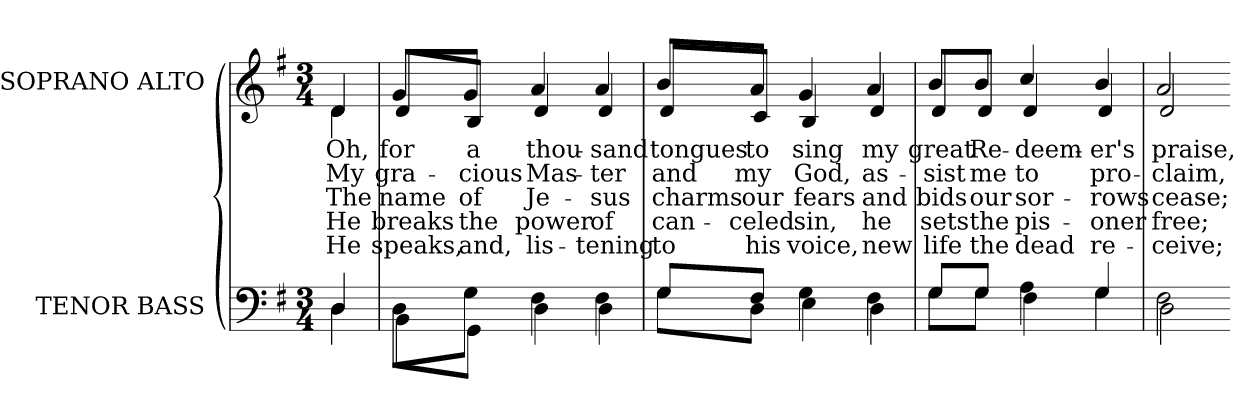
**kern	**kern	**text	**text	**text	**text	**text
*part2	*part1	*part1	*part1	*part1	*part1	*part1
*staff2	*staff1	*staff1	*staff1	*staff1	*staff1	*staff1
*I"TENOR BASS	*I"SOPRANO ALTO	*	*	*	*	*
*I'T. B.	*I'S. A.	*	*	*	*	*
!!LO:PB:g=z
*clefF4	*clefG2	*	*	*	*	*
*k[f#]	*k[f#]	*	*	*	*	*
*G:	*G:	*	*	*	*	*
*M3/4	*M3/4	*	*	*	*	*
=	=	=	=	=	=	=
*^	*	*	*	*	*	*
!	!	!LO:TX:b:cj:t=1	!	!	!	!	!
!	!	!LO:TX:b:cj:t=2	!	!	!	!	!
!	!	!LO:TX:b:cj:t=3	!	!	!	!	!
!	!	!LO:TX:b:cj:t=4	!	!	!	!	!
!	!	!LO:TX:b:cj:t=5	!	!	!	!	!
!	!	!	!LO:LY:b:color=#000000	!LO:LY:b:color=#000000	!LO:LY:b:color=#000000	!LO:LY:b:color=#000000	!LO:LY:b:color=#000000
*	*	*^	*	*	*	*	*
4Di/	4Di\	4di/	4di\	Oh,	My	The	He	He
=	=	=	=	=	=	=	=	=
!	!	!	!	!LO:LY:b:color=#000000	!LO:LY:b:color=#000000	!LO:LY:b:color=#000000	!LO:LY:b:color=#000000	!LO:LY:b:color=#000000
8Di\L	8BBi\L	8gi/L	8di/L	for	gra-	name	breaks	speaks,
!	!	!	!	!LO:LY:b:color=#000000	!LO:LY:b:color=#000000	!LO:LY:b:color=#000000	!LO:LY:b:color=#000000	!LO:LY:b:color=#000000
8Gi\J	8GGi\J	8gi/J	8Bi/J	a	-cious	of	the	and,
!	!	!	!	!LO:LY:b:color=#000000	!LO:LY:b:color=#000000	!LO:LY:b:color=#000000	!LO:LY:b:color=#000000	!LO:LY:b:color=#000000
4F#i\	4Di\	4ai/	4di/	thou-	Mas-	Je-	power	lis-
!	!	!	!	!LO:LY:b:color=#000000	!LO:LY:b:color=#000000	!LO:LY:b:color=#000000	!LO:LY:b:color=#000000	!LO:LY:b:color=#000000
4F#i\	4Di\	4ai/	4di/	-sand	-ter	-sus	of	-tening
=1	=1	=1	=1	=1	=1	=1	=1	=1
!	!	!	!	!LO:LY:b:color=#000000	!LO:LY:b:color=#000000	!LO:LY:b:color=#000000	!LO:LY:b:color=#000000	!LO:LY:b:color=#000000
8Gi/L	8Gi\L	8bi/L	8di/L	tongues	and	charms	can-	to
!	!	!	!	!LO:LY:b:color=#000000	!LO:LY:b:color=#000000	!LO:LY:b:color=#000000	!LO:LY:b:color=#000000	!LO:LY:b:color=#000000
8F#i/J	8Di\J	8ai/J	8ci/J	to	my	our	-celed	his
!	!	!	!	!LO:LY:b:color=#000000	!LO:LY:b:color=#000000	!LO:LY:b:color=#000000	!LO:LY:b:color=#000000	!LO:LY:b:color=#000000
4Gi\	4Ei\	4gi/	4Bi/	sing	God,	fears	sin,	voice,
!	!	!	!	!LO:LY:b:color=#000000	!LO:LY:b:color=#000000	!LO:LY:b:color=#000000	!LO:LY:b:color=#000000	!LO:LY:b:color=#000000
4F#i\	4Di\	4ai/	4di/	my	as-	and	he	new
!!LO:LB:g=z	!!
=2	=2	=2	=2	=2	=2	=2	=2	=2
!	!	!	!	!LO:LY:b:color=#000000	!LO:LY:b:color=#000000	!LO:LY:b:color=#000000	!LO:LY:b:color=#000000	!LO:LY:b:color=#000000
8Gi/L	8Gi\L	8bi/L	8di/L	great	-sist	bids	sets	life
!	!	!	!	!LO:LY:b:color=#000000	!LO:LY:b:color=#000000	!LO:LY:b:color=#000000	!LO:LY:b:color=#000000	!LO:LY:b:color=#000000
8Gi/J	8Gi\J	8bi/J	8di/J	Re-	me	our	the	the
!	!	!	!	!LO:LY:b:color=#000000	!LO:LY:b:color=#000000	!LO:LY:b:color=#000000	!LO:LY:b:color=#000000	!LO:LY:b:color=#000000
4Ai\	4F#i\	4cci/	4di/	-deem-	to	sor-	pis-	dead
!	!	!	!	!LO:LY:b:color=#000000	!LO:LY:b:color=#000000	!LO:LY:b:color=#000000	!LO:LY:b:color=#000000	!LO:LY:b:color=#000000
4Gi/	4Gi\	4bi/	4di/	-er's	pro-	-rows	-oner	re-
=3	=3	=3	=3	=3	=3	=3	=3	=3
!	!	!	!	!LO:LY:b:color=#000000	!LO:LY:b:color=#000000	!LO:LY:b:color=#000000	!LO:LY:b:color=#000000	!LO:LY:b:color=#000000
2F#i\	2Di\	2ai/	2di/	praise,	-claim,	cease;	free;	-ceive;
*v	*v	*	*	*	*	*	*	*
*	*v	*v	*	*	*	*	*
=-	=-	=-	=-	=-	=-	=-
*-	*-	*-	*-	*-	*-	*-
